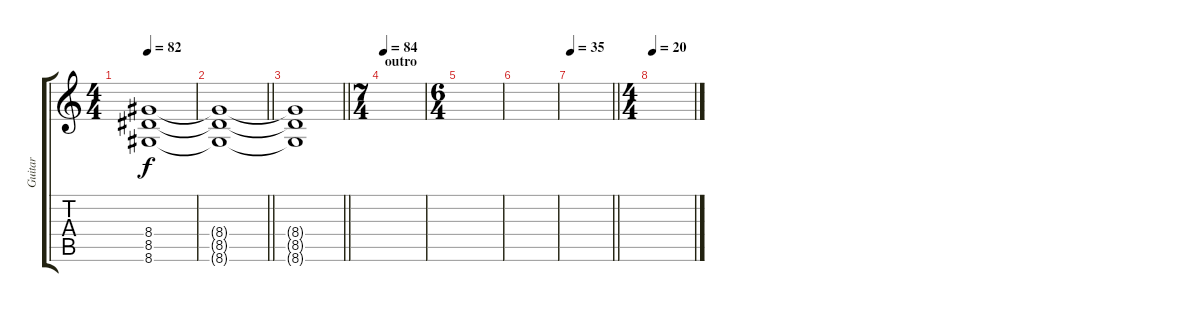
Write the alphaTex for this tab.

\track ("Guitar" "Guitar") {instrument electricguitarjazz}
\staff {score tabs}
\tuning (D4 A3 F3 C3 G2 C2) {hide}
\ts (4 4)
\tempo 82
\clef g2
\ks c
(8.4 8.5 8.6).1{dy f} |
\barLineRight lightlight
(8.4{t} 8.5{t} 8.6{t}).1{volume 2} |
\barLineRight lightlight
(8.4{t} 8.5{t} 8.6{t}).1 |
\ts (7 4)
\section ("" "outro")
\tempo 84
|
\ts (6 4)
|
|
\tempo 35
\barLineRight lightlight
|
\ts (4 4)
\tempo 20
